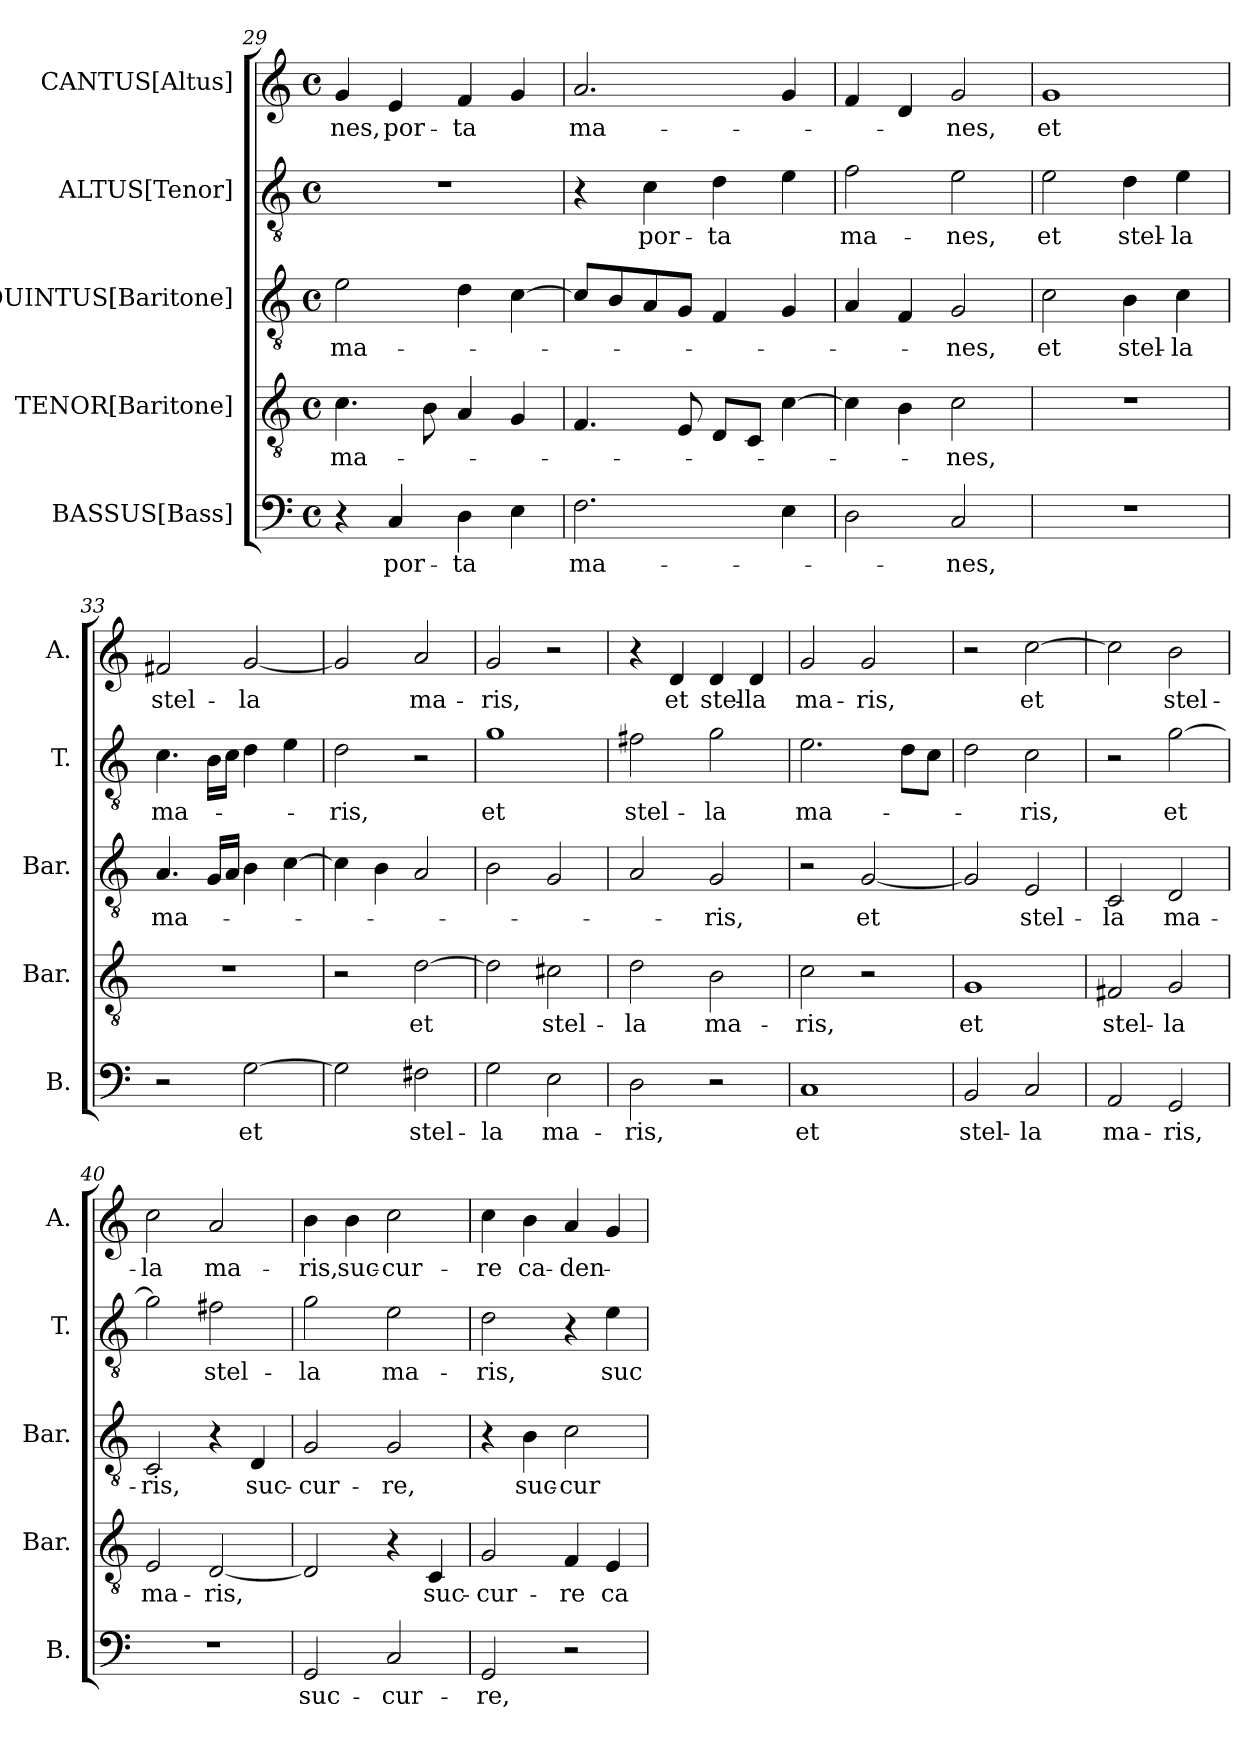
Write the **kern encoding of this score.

**kern	**text	**kern	**text	**kern	**text	**kern	**text	**kern	**text
*part5	*part5	*part4	*part4	*part3	*part3	*part2	*part2	*part1	*part1
*staff5	*staff5	*staff4	*staff4	*staff3	*staff3	*staff2	*staff2	*staff1	*staff1
*I"BASSUS[Bass]	*	*I"TENOR[Baritone]	*	*I"QUINTUS[Baritone]	*	*I"ALTUS[Tenor]	*	*I"CANTUS[Altus]	*
*I'B.	*	*I'Bar.	*	*I'Bar.	*	*I'T.	*	*I'A.	*
*clefF4	*	*clefGv2	*	*clefGv2	*	*clefGv2	*	*clefG2	*
*	*	*ITrd7c12	*	*ITrd7c12	*	*ITrd7c12	*	*	*
*k[]	*	*k[]	*	*k[]	*	*k[]	*	*k[]	*
*C:	*	*C:	*	*C:	*	*C:	*	*C:	*
*M4/4	*	*M4/4	*	*M4/4	*	*M4/4	*	*M4/4	*
*met(c)	*	*met(c)	*	*met(c)	*	*met(c)	*	*met(c)	*
=29	=29	=29	=29	=29	=29	=29	=29	=29	=29
!	!	!	!LO:LY:b	!	!LO:LY:b	!	!	!	!LO:LY:b
4r	.	4.C\	ma-	2E\	ma-	1r	.	4g/	-nes,
!	!LO:LY:b	!	!	!	!	!	!	!	!LO:LY:b
4C/	por-	.	.	.	.	.	.	4e/	por-
.	.	8BB\	.	.	.	.	.	.	.
!	!LO:LY:b	!	!	!	!	!	!	!	!LO:LY:b
4D\	-ta	4AA/	.	4D\	.	.	.	4f/	-ta
4E\	.	4GG/	.	[>4C\	.	.	.	4g/	.
!!LO:LB:g=z
=30	=30	=30	=30	=30	=30	=30	=30	=30	=30
!	!LO:LY:b	!	!	!	!	!	!	!	!LO:LY:b
2.F\	ma-	4.FF/	.	8C/L]	.	4r	.	2.a/	ma-
.	.	.	.	8BB/	.	.	.	.	.
!	!	!	!	!	!	!	!LO:LY:b	!	!
.	.	.	.	8AA/	.	4C\	por-	.	.
.	.	8EE/	.	8GG/J	.	.	.	.	.
!	!	!	!	!	!	!	!LO:LY:b	!	!
.	.	8DD/L	.	4FF/	.	4D\	-ta	.	.
.	.	8CC/J	.	.	.	.	.	.	.
4E\	.	[>4C\	.	4GG/	.	4E\	.	4g/	.
=31	=31	=31	=31	=31	=31	=31	=31	=31	=31
!	!	!	!	!	!	!	!LO:LY:b	!	!
2D\	.	4C\]	.	4AA/	.	2F\	ma-	4f/	.
.	.	4BB\	.	4FF/	.	.	.	4d/	.
!	!LO:LY:b	!	!LO:LY:b	!	!LO:LY:b	!	!LO:LY:b	!	!LO:LY:b
2C/	-nes,	2C\	-nes,	2GG/	-nes,	2E\	-nes,	2g/	-nes,
=32	=32	=32	=32	=32	=32	=32	=32	=32	=32
!	!	!	!	!	!LO:LY:b	!	!LO:LY:b	!	!LO:LY:b
1r	.	1r	.	2C\	et	2E\	et	1g	et
!	!	!	!	!	!LO:LY:b	!	!LO:LY:b	!	!
.	.	.	.	4BB\	stel-	4D\	stel-	.	.
!	!	!	!	!	!LO:LY:b	!	!LO:LY:b	!	!
.	.	.	.	4C\	-la	4E\	-la	.	.
=33	=33	=33	=33	=33	=33	=33	=33	=33	=33
!	!	!	!	!	!LO:LY:b	!	!LO:LY:b	!	!LO:LY:b
2r	.	1r	.	4.AA/	ma-	4.C\	ma-	2f#X/	stel-
.	.	.	.	16GG/LL	.	16BB\LL	.	.	.
.	.	.	.	16AA/JJ	.	16C\JJ	.	.	.
!	!LO:LY:b	!	!	!	!	!	!	!	!LO:LY:b
[>2G\	et	.	.	4BB\	.	4D\	.	[<2g/	-la
.	.	.	.	[>4C\	.	4E\	.	.	.
=34	=34	=34	=34	=34	=34	=34	=34	=34	=34
!	!	!	!	!	!	!	!LO:LY:b	!	!
2G\]	.	2r	.	4C\]	.	2D\	-ris,	2g/]	.
.	.	.	.	4BB\	.	.	.	.	.
!	!LO:LY:b	!	!LO:LY:b	!	!	!	!	!	!LO:LY:b
2F#X\	stel-	[>2D\	et	2AA/	.	2r	.	2a/	ma-
=35	=35	=35	=35	=35	=35	=35	=35	=35	=35
!	!LO:LY:b	!	!	!	!	!	!LO:LY:b	!	!LO:LY:b
2G\	-la	2D\]	.	2BB\	.	1G	et	2g/	-ris,
!	!LO:LY:b	!	!LO:LY:b	!	!	!	!	!	!
2E\	ma-	2C#X\	stel-	2GG/	.	.	.	2r	.
=36	=36	=36	=36	=36	=36	=36	=36	=36	=36
!	!LO:LY:b	!	!LO:LY:b	!	!	!	!LO:LY:b	!	!
2D\	-ris,	2D\	-la	2AA/	.	2F#X\	stel-	4r	.
!	!	!	!	!	!	!	!	!	!LO:LY:b
.	.	.	.	.	.	.	.	4d/	et
!	!	!	!LO:LY:b	!	!LO:LY:b	!	!LO:LY:b	!	!LO:LY:b
2r	.	2BB\	ma-	2GG/	-ris,	2G\	-la	4d/	stel-
!	!	!	!	!	!	!	!	!	!LO:LY:b
.	.	.	.	.	.	.	.	4d/	-la
=37	=37	=37	=37	=37	=37	=37	=37	=37	=37
!	!LO:LY:b	!	!LO:LY:b	!	!	!	!LO:LY:b	!	!LO:LY:b
1C	et	2C\	-ris,	2r	.	2.E\	ma-	2g/	ma-
!	!	!	!	!	!LO:LY:b	!	!	!	!LO:LY:b
.	.	2r	.	[<2GG/	et	.	.	2g/	-ris,
.	.	.	.	.	.	8D\L	.	.	.
.	.	.	.	.	.	8C\J	.	.	.
!!LO:LB:g=z
=38	=38	=38	=38	=38	=38	=38	=38	=38	=38
!	!LO:LY:b	!	!LO:LY:b	!	!	!	!	!	!
2BB/	stel-	1GG	et	2GG/]	.	2D\	.	2r	.
!	!LO:LY:b	!	!	!	!LO:LY:b	!	!LO:LY:b	!	!LO:LY:b
2C/	-la	.	.	2EE/	stel-	2C\	-ris,	[>2cc\	et
=39	=39	=39	=39	=39	=39	=39	=39	=39	=39
!	!LO:LY:b	!	!LO:LY:b	!	!LO:LY:b	!	!	!	!
2AA/	ma-	2FF#X/	stel-	2CC/	-la	2r	.	2cc\]	.
!	!LO:LY:b	!	!LO:LY:b	!	!LO:LY:b	!	!LO:LY:b	!	!LO:LY:b
2GG/	-ris,	2GG/	-la	2DD/	ma-	[>2G\	et	2b\	stel-
=40	=40	=40	=40	=40	=40	=40	=40	=40	=40
!	!	!	!LO:LY:b	!	!LO:LY:b	!	!	!	!LO:LY:b
1r	.	2EE/	ma-	2CC/	-ris,	2G\]	.	2cc\	-la
!	!	!	!LO:LY:b	!	!	!	!LO:LY:b	!	!LO:LY:b
.	.	[<2DD/	-ris,	4r	.	2F#X\	stel-	2a/	ma-
!	!	!	!	!	!LO:LY:b	!	!	!	!
.	.	.	.	4DD/	suc-	.	.	.	.
=41	=41	=41	=41	=41	=41	=41	=41	=41	=41
!	!LO:LY:b	!	!	!	!LO:LY:b	!	!LO:LY:b	!	!LO:LY:b
2GG/	suc-	2DD/]	.	2GG/	-cur-	2G\	-la	4b\	-ris,
!	!	!	!	!	!	!	!	!	!LO:LY:b
.	.	.	.	.	.	.	.	4b\	suc-
!	!LO:LY:b	!	!	!	!LO:LY:b	!	!LO:LY:b	!	!LO:LY:b
2C/	-cur-	4r	.	2GG/	-re,	2E\	ma-	2cc\	-cur-
!	!	!	!LO:LY:b	!	!	!	!	!	!
.	.	4CC/	suc-	.	.	.	.	.	.
=42	=42	=42	=42	=42	=42	=42	=42	=42	=42
!	!LO:LY:b	!	!LO:LY:b	!	!	!	!LO:LY:b	!	!LO:LY:b
2GG/	-re,	2GG/	-cur-	4r	.	2D\	-ris,	4cc\	-re
!	!	!	!	!	!LO:LY:b	!	!	!	!LO:LY:b
.	.	.	.	4BB\	suc-	.	.	4b\	ca-
!	!	!	!LO:LY:b	!	!LO:LY:b	!	!	!	!LO:LY:b
2r	.	4FF/	-re	2C\	-cur-	4r	.	4a/	-den-
!	!	!	!LO:LY:b	!	!	!	!LO:LY:b	!	!
.	.	4EE/	ca-	.	.	4E\	suc-	4g/	.
=	=	=	=	=	=	=	=	=	=
*-	*-	*-	*-	*-	*-	*-	*-	*-	*-
